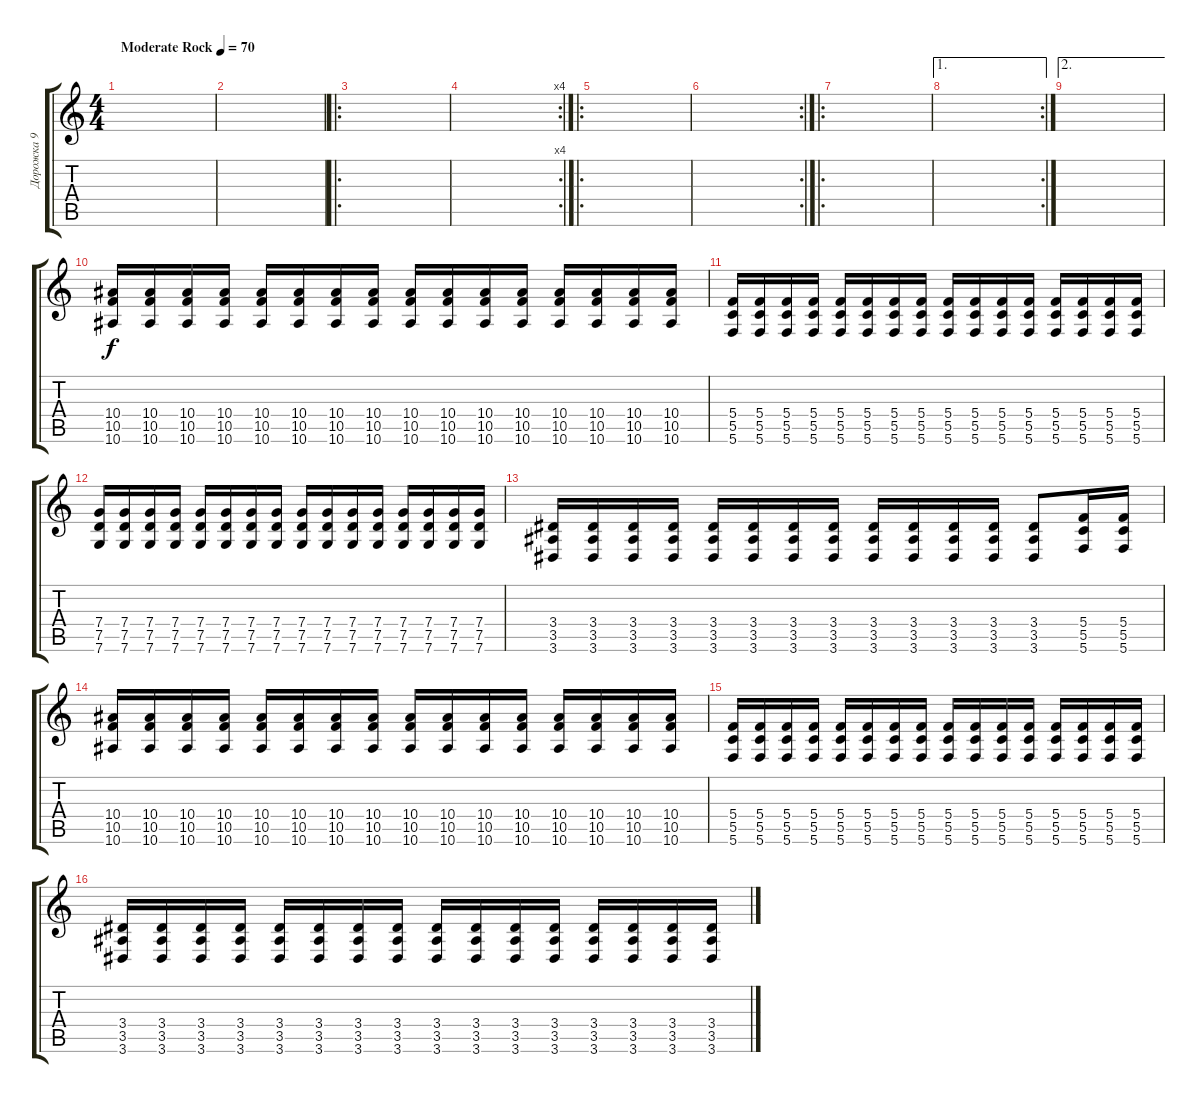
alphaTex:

\track ("Дорожка 9" "Дорожка 9") {instrument distortionguitar}
\staff {score tabs}
\tuning (D4 A3 F3 C3 G2 C2) {hide}
\ts (4 4)
\tempo (70 "Moderate Rock")
\clef g2
\ks c
|
|
\ro
|
\rc 4
|
\ro
|
\rc 2
|
\ro
|
\ae 1
\rc 2
|
\ae 2
|
(10.4 10.5 10.6).16 (10.4 10.5 10.6).16 (10.4 10.5 10.6).16 (10.4 10.5 10.6).16 (10.4 10.5 10.6).16 (10.4 10.5 10.6).16 (10.4 10.5 10.6).16 (10.4 10.5 10.6).16 (10.4 10.5 10.6).16 (10.4 10.5 10.6).16 (10.4 10.5 10.6).16 (10.4 10.5 10.6).16 (10.4 10.5 10.6).16 (10.4 10.5 10.6).16 (10.4 10.5 10.6).16 (10.4 10.5 10.6).16 |
(5.4 5.5 5.6).16 (5.4 5.5 5.6).16 (5.4 5.5 5.6).16 (5.4 5.5 5.6).16 (5.4 5.5 5.6).16 (5.4 5.5 5.6).16 (5.4 5.5 5.6).16 (5.4 5.5 5.6).16 (5.4 5.5 5.6).16 (5.4 5.5 5.6).16 (5.4 5.5 5.6).16 (5.4 5.5 5.6).16 (5.4 5.5 5.6).16 (5.4 5.5 5.6).16 (5.4 5.5 5.6).16 (5.4 5.5 5.6).16 |
(7.4 7.5 7.6).16 (7.4 7.5 7.6).16 (7.4 7.5 7.6).16 (7.4 7.5 7.6).16 (7.4 7.5 7.6).16 (7.4 7.5 7.6).16 (7.4 7.5 7.6).16 (7.4 7.5 7.6).16 (7.4 7.5 7.6).16 (7.4 7.5 7.6).16 (7.4 7.5 7.6).16 (7.4 7.5 7.6).16 (7.4 7.5 7.6).16 (7.4 7.5 7.6).16 (7.4 7.5 7.6).16 (7.4 7.5 7.6).16 |
(3.4 3.5 3.6).16 (3.4 3.5 3.6).16 (3.4 3.5 3.6).16 (3.4 3.5 3.6).16 (3.4 3.5 3.6).16 (3.4 3.5 3.6).16 (3.4 3.5 3.6).16 (3.4 3.5 3.6).16 (3.4 3.5 3.6).16 (3.4 3.5 3.6).16 (3.4 3.5 3.6).16 (3.4 3.5 3.6).16 (3.4 3.5 3.6).8 (5.4 5.5 5.6).16 (5.4 5.5 5.6).16 |
(10.4 10.5 10.6).16 (10.4 10.5 10.6).16 (10.4 10.5 10.6).16 (10.4 10.5 10.6).16 (10.4 10.5 10.6).16 (10.4 10.5 10.6).16 (10.4 10.5 10.6).16 (10.4 10.5 10.6).16 (10.4 10.5 10.6).16 (10.4 10.5 10.6).16 (10.4 10.5 10.6).16 (10.4 10.5 10.6).16 (10.4 10.5 10.6).16 (10.4 10.5 10.6).16 (10.4 10.5 10.6).16 (10.4 10.5 10.6).16 |
(5.4 5.5 5.6).16 (5.4 5.5 5.6).16 (5.4 5.5 5.6).16 (5.4 5.5 5.6).16 (5.4 5.5 5.6).16 (5.4 5.5 5.6).16 (5.4 5.5 5.6).16 (5.4 5.5 5.6).16 (5.4 5.5 5.6).16 (5.4 5.5 5.6).16 (5.4 5.5 5.6).16 (5.4 5.5 5.6).16 (5.4 5.5 5.6).16 (5.4 5.5 5.6).16 (5.4 5.5 5.6).16 (5.4 5.5 5.6).16 |
(3.4 3.5 3.6).16 (3.4 3.5 3.6).16 (3.4 3.5 3.6).16 (3.4 3.5 3.6).16 (3.4 3.5 3.6).16 (3.4 3.5 3.6).16 (3.4 3.5 3.6).16 (3.4 3.5 3.6).16 (3.4 3.5 3.6).16 (3.4 3.5 3.6).16 (3.4 3.5 3.6).16 (3.4 3.5 3.6).16 (3.4 3.5 3.6).16 (3.4 3.5 3.6).16 (3.4 3.5 3.6).16 (3.4 3.5 3.6).16
